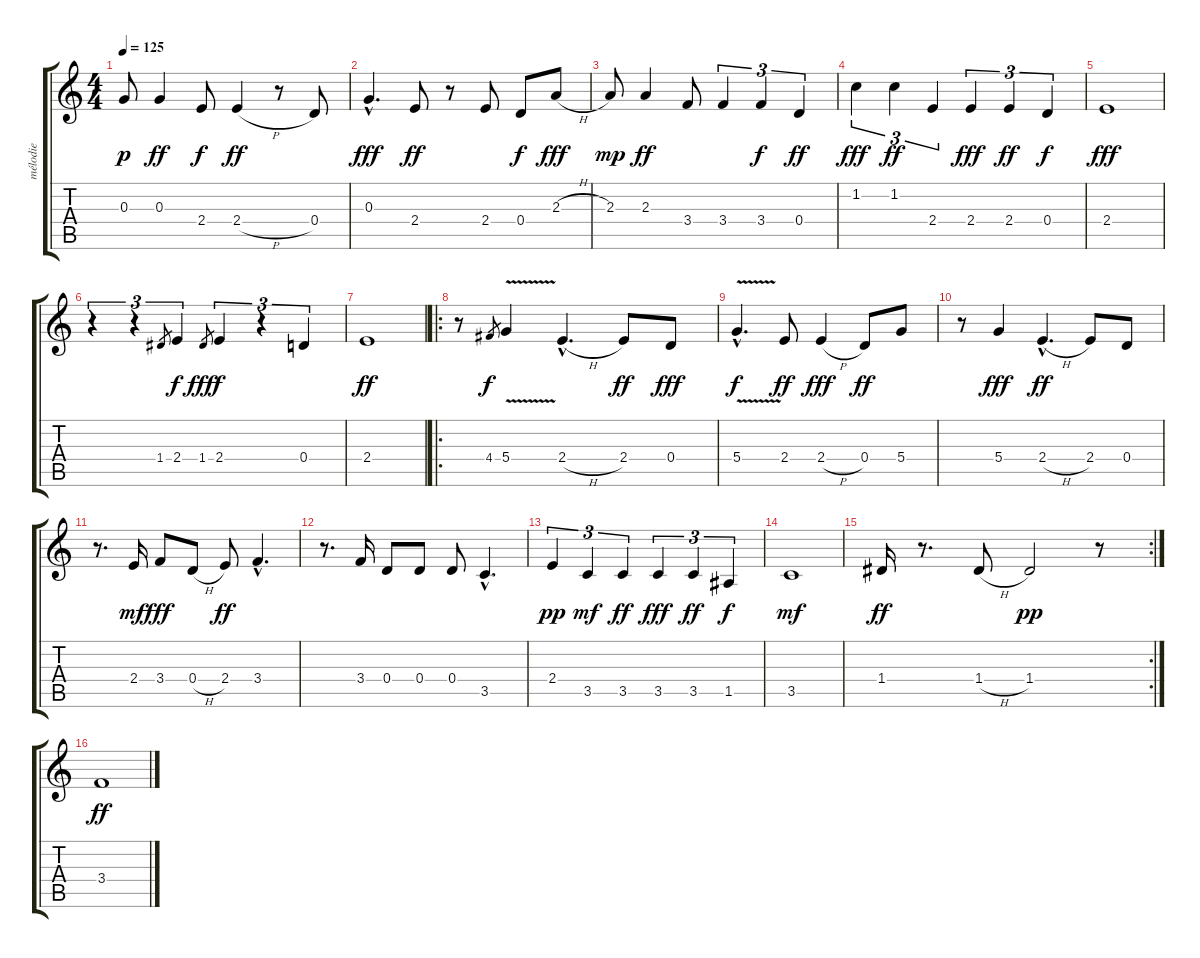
\track ("mélodie" "mélodie") {instrument panflute}
\staff {score tabs}
\tuning (E5 B4 G4 D4 A3 E3) {hide}
\ts (4 4)
\tempo 125
\clef g2
\ks c
0.3.8{dy p} 0.3.4{dy ff} 2.4.8{dy f} 2.4{h}.4{dy ff} r.8 0.4.8 |
0.3{hac}.4{d dy fff} 2.4.8{dy ff} r.8 2.4.8 0.4.8{dy f} 2.3{h}.8{dy fff} |
2.3.8{dy mp} 2.3.4{dy ff} 3.4.8 3.4.4{tu (3 2)} 3.4.4{tu (3 2) dy f} 0.4.4{tu (3 2) dy ff} |
1.2.4{tu (3 2) dy fff} 1.2.4{tu (3 2) dy ff} 2.4.4{tu (3 2)} 2.4.4{tu (3 2) dy fff} 2.4.4{tu (3 2) dy ff} 0.4.4{tu (3 2) dy f} |
2.4.1{dy fff} |
r.4{tu (3 2)} r.4{tu (3 2)} 1.4.8{gr} 2.4.4{tu (3 2) dy f} 1.4.8{gr dy fff} 2.4.4{tu (3 2) dy f} r.4{tu (3 2)} 0.4.4{tu (3 2)} |
2.4.1{dy ff} |
\ro
r.8{volume 16 balance 6 instrument kalimba} 4.4.8{gr dy f} 5.4{v}.4 2.4{h hac}.4{d} 2.4.8{dy ff} 0.4.8{dy fff} |
5.4{v hac}.4{d dy f} 2.4.8{dy ff} 2.4{h}.4{dy fff} 0.4.8{dy ff} 5.4.8 |
r.8 5.4.4{dy fff} 2.4{h hac}.4{d dy ff} 2.4.8 0.4.8 |
r.8{d} 2.4.16{dy mf} 3.4.8{dy fff} 0.4{h}.8 2.4.8{dy ff} 3.4{hac}.4{d} |
r.8{d} 3.4.16 0.4.8 0.4.8 0.4.8 3.5{hac}.4{d} |
2.4.4{tu (3 2) dy pp} 3.5.4{tu (3 2) dy mf} 3.5.4{tu (3 2) dy ff} 3.5.4{tu (3 2) dy fff} 3.5.4{tu (3 2) dy ff} 1.5.4{tu (3 2) dy f} |
3.5.1{dy mf} |
\rc 2
1.4.16{dy ff} r.8{d} 1.4{h}.8 1.4.2{dy pp} r.8 |
3.4{h}.1{dy ff volume 11 instrument panflute}
